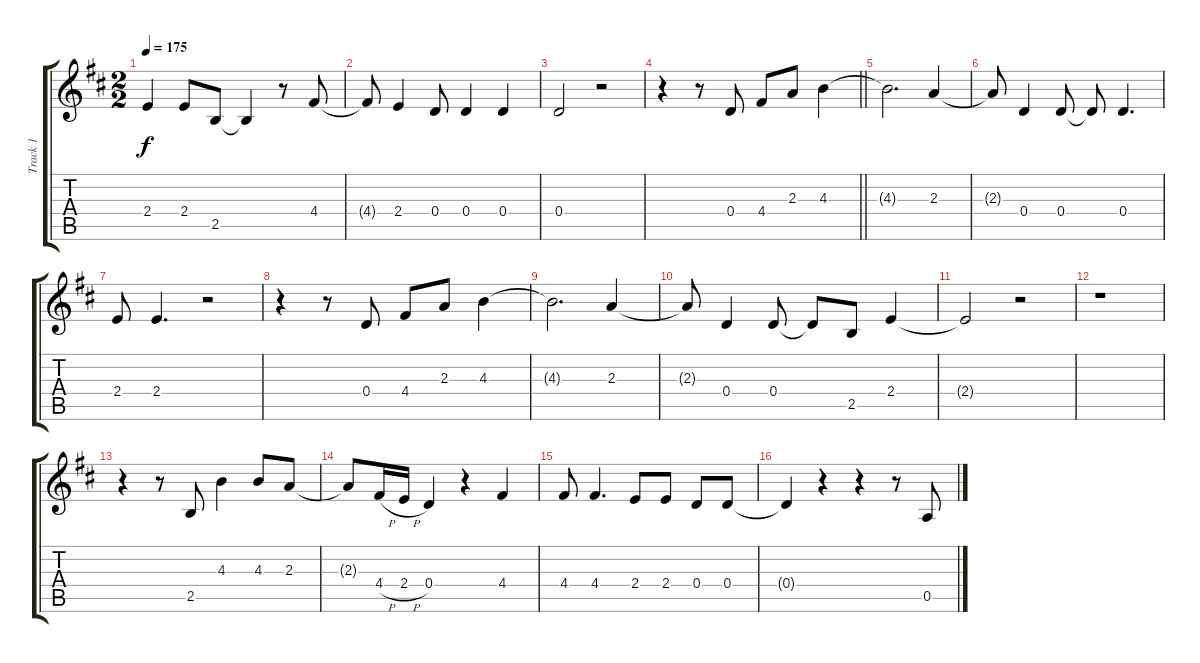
\track ("Track 1" "Track 1") {instrument electricguitarjazz}
\staff {score tabs}
\tuning (E4 B3 G3 D3 A2 E2) {hide}
\ts (2 2)
\tempo 175
\clef g2
\ks d
2.4.4{dy f} 2.4.8 2.5.8 2.5{t}.4 r.8 4.4.8 |
4.4{t}.8 2.4.4 0.4.8 0.4.4 0.4.4 |
0.4.2 r.2 |
\barLineRight lightlight
r.4 r.8 0.4.8 4.4.8 2.3.8 4.3.4 |
4.3{t}.2{d} 2.3.4 |
2.3{t}.8 0.4.4 0.4.8 0.4{t}.8 0.4.4{d} |
2.4.8 2.4.4{d} r.2 |
r.4 r.8 0.4.8 4.4.8 2.3.8 4.3.4 |
4.3{t}.2{d} 2.3.4 |
2.3{t}.8 0.4.4 0.4.8 0.4{t}.8 2.5.8 2.4.4 |
2.4{t}.2 r.2 |
r.1 |
r.4 r.8 2.5.8 4.3.4 4.3.8 2.3.8 |
2.3{t}.8 4.4{h}.16 2.4{h}.16 0.4.4 r.4 4.4.4 |
4.4.8 4.4.4{d} 2.4.8 2.4.8 0.4.8 0.4.8 |
0.4{t}.4 r.4 r.4 r.8 0.5.8
